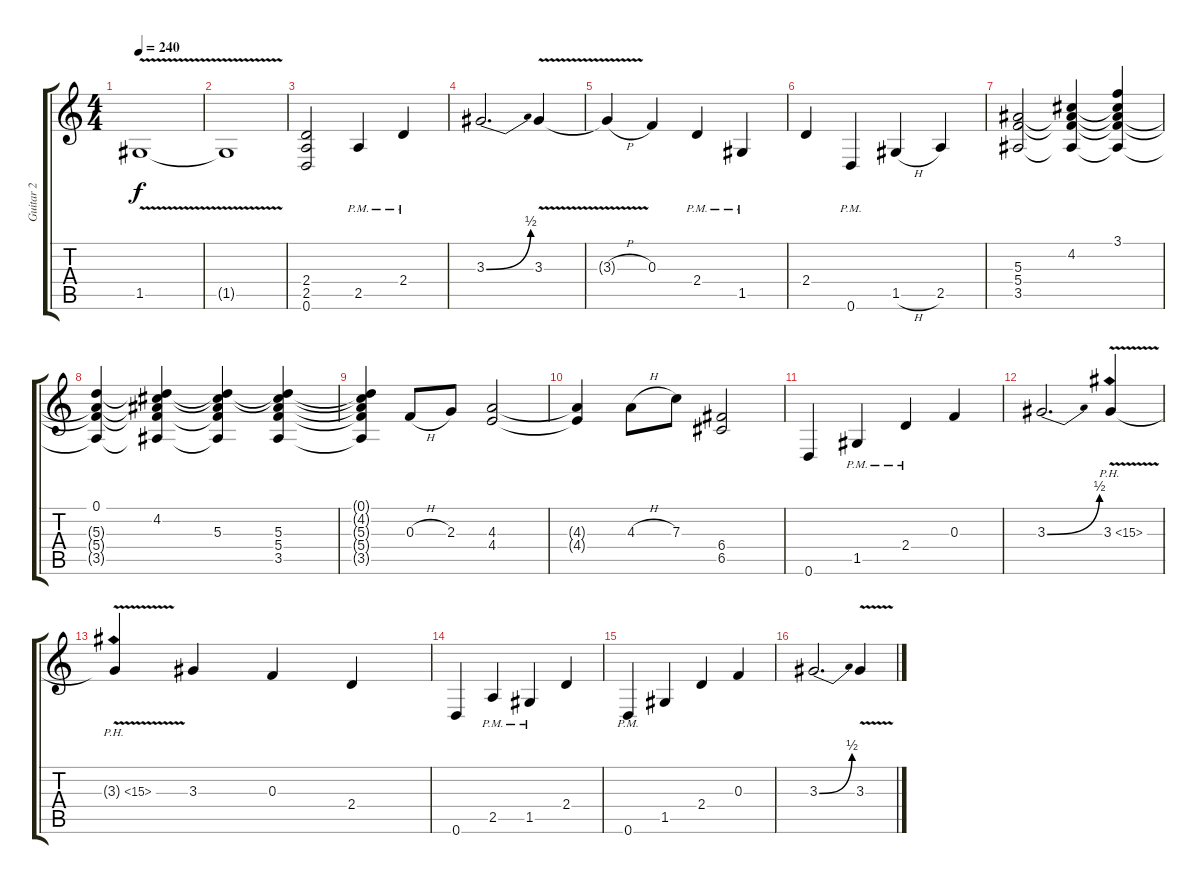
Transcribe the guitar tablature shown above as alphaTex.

\track ("Guitar 2" "Guitar 2") {instrument overdrivenguitar}
\staff {score tabs}
\tuning (D4 A3 F3 C3 G2 D2) {hide}
\ts (4 4)
\tempo 240
\clef g2
\ks c
1.5{v t}.1{dy f} |
1.5{v t}.1 |
(2.4 2.5 0.6).2 2.5{pm}.4 2.4{pm}.4 |
3.3{be (bend 0 0 60 2)}.2{d} 3.3{v}.4 |
3.3{v h t}.4 0.3.4 2.4{pm}.4 1.5{pm}.4 |
2.4.4 0.6{pm}.4 1.5{h}.4 2.5.4 |
(5.3 5.4 3.5).2 (4.2 5.3{t} 5.4{t} 3.5{t}).4 (3.1 4.2{t} 5.3{t} 5.4{t} 3.5{t}).4 |
(0.1 5.3{t} 5.4{t} 3.5{t}).4 (0.1{t} 4.2 5.3{t} 5.4{t} 3.5{t}).4 (0.1{t} 4.2{t} 5.3 5.4{t} 3.5{t}).4 (0.1{t} 4.2{t} 5.3 5.4 3.5).4 |
(0.1{t} 4.2{t} 5.3{t} 5.4{t} 3.5{t}).4 0.3{h}.8 2.3.8 (4.3 4.4).2 |
(4.3{t} 4.4{t}).4 4.3{h}.8 7.3.8 (6.4 6.5).2 |
0.6.4 1.5{pm}.4 2.4{pm}.4 0.3.4 |
3.3{be (bend 0 0 60 2)}.2{d} 3.3{ph 12 v}.4 |
3.3{ph 12 v t}.4 3.3.4 0.3.4 2.4.4 |
0.6.4 2.5{pm}.4 1.5{pm}.4 2.4.4 |
0.6{pm}.4 1.5.4 2.4.4 0.3.4 |
3.3{be (bend 0 0 60 2)}.2{d} 3.3{v}.4
